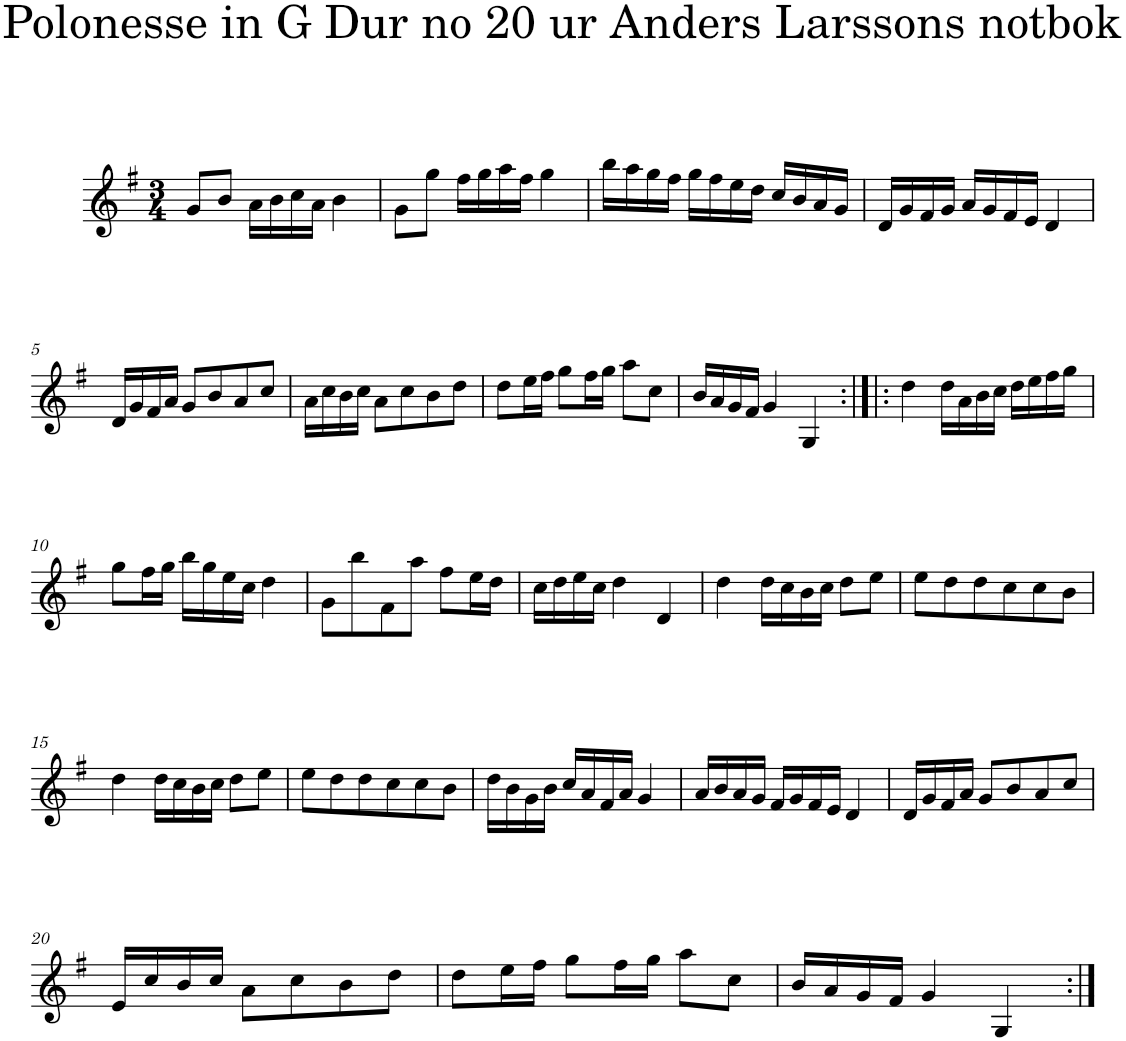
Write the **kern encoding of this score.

**kern
*part1
*staff1
*I"Piano
*I'Pno
*clefG2
*k[f#]
*G:
*M3/4
=1
8g/L
8b/J
16a\LL
16b\
16cc\
16a\JJ
4b\
=2
8g\L
8gg\J
16ff#\LL
16gg\
16aa\
16ff#\JJ
4gg\
=3
16bb\LL
16aa\
16gg\
16ff#\JJ
16gg\LL
16ff#\
16ee\
16dd\JJ
16cc/LL
16b/
16a/
16g/JJ
=4
16d/LL
16g/
16f#/
16g/JJ
16a/LL
16g/
16f#/
16e/JJ
4d/
!!LO:LB:g=z
=5
16d/LL
16g/
16f#/
16a/JJ
8g/L
8b/
8a/
8cc/J
=6
16a\LL
16cc\
16b\
16cc\JJ
8a\L
8cc\
8b\
8dd\J
=7
8dd\L
16ee\L
16ff#\JJ
8gg\L
16ff#\L
16gg\JJ
8aa\L
8cc\J
=8
16b/LL
16a/
16g/
16f#/JJ
4g/
4G/
=9:|!|:
4dd\
16dd\LL
16a\
16b\
16cc\JJ
16dd\LL
16ee\
16ff#\
16gg\JJ
!!LO:LB:g=z
=10
8gg\L
16ff#\L
16gg\JJ
16bb\LL
16gg\
16ee\
16cc\JJ
4dd\
=11
8g\L
8bb\
8f#\
8aa\J
8ff#\L
16ee\L
16dd\JJ
=12
16cc\LL
16dd\
16ee\
16cc\JJ
4dd\
4d/
=13
4dd\
16dd\LL
16cc\
16b\
16cc\JJ
8dd\L
8ee\J
=14
8ee\L
8dd\
8dd\
8cc\
8cc\
8b\J
!!LO:LB:g=z
=15
4dd\
16dd\LL
16cc\
16b\
16cc\JJ
8dd\L
8ee\J
=16
8ee\L
8dd\
8dd\
8cc\
8cc\
8b\J
=17
16dd\LL
16b\
16g\
16b\JJ
16cc/LL
16a/
16f#/
16a/JJ
4g/
=18
16a/LL
16b/
16a/
16g/JJ
16f#/LL
16g/
16f#/
16e/JJ
4d/
=19
16d/LL
16g/
16f#/
16a/JJ
8g/L
8b/
8a/
8cc/J
!!LO:LB:g=z
=20
16e/LL
16cc/
16b/
16cc/JJ
8a\L
8cc\
8b\
8dd\J
=21
8dd\L
16ee\L
16ff#\JJ
8gg\L
16ff#\L
16gg\JJ
8aa\L
8cc\J
=22
16b/LL
16a/
16g/
16f#/JJ
4g/
4G/
=:|!
*-
